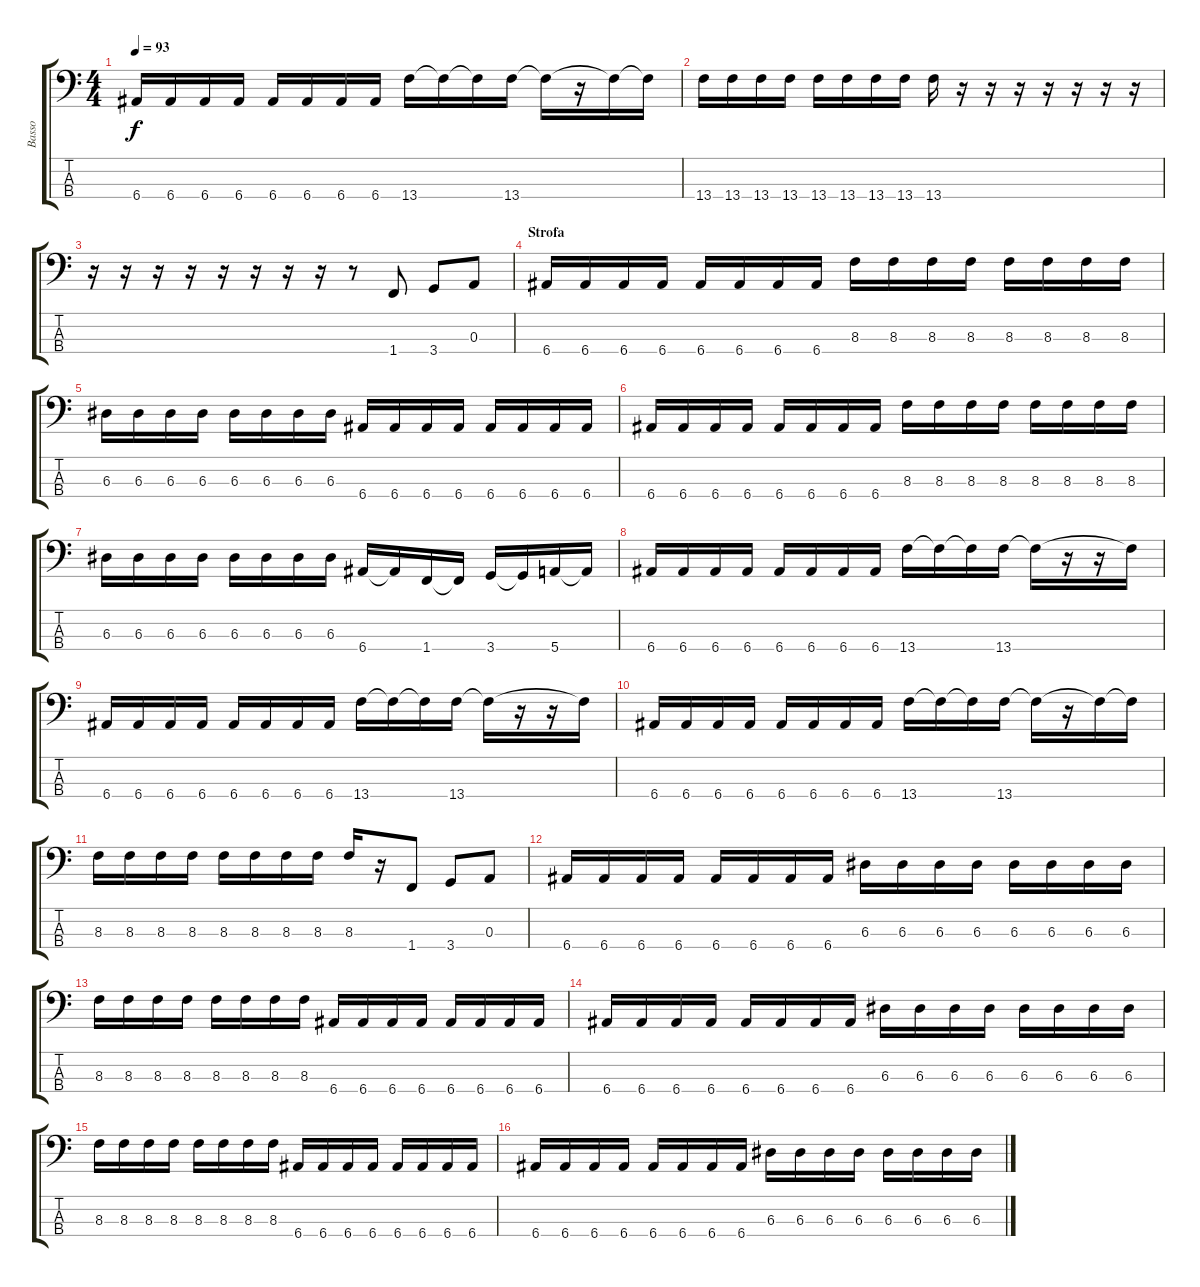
\track ("Basso" "Basso") {instrument electricbassfinger}
\staff {score tabs}
\tuning (G2 D2 A1 E1) {hide}
\ts (4 4)
\tempo 93
\clef f4
\ks c
6.4.16{dy f} 6.4.16 6.4.16 6.4.16 6.4.16 6.4.16 6.4.16 6.4.16 13.4.16 13.4{t}.16 13.4{t}.16 13.4.16 13.4{t}.16 r.16 13.4{t}.16 13.4{t}.16 |
13.4.16 13.4.16 13.4.16 13.4.16 13.4.16 13.4.16 13.4.16 13.4.16 13.4.16 r.16 r.16 r.16 r.16 r.16 r.16 r.16 |
r.16 r.16 r.16 r.16 r.16 r.16 r.16 r.16 r.8 1.4.8 3.4.8 0.3.8 |
\section ("" "Strofa")
6.4.16 6.4.16 6.4.16 6.4.16 6.4.16 6.4.16 6.4.16 6.4.16 8.3.16 8.3.16 8.3.16 8.3.16 8.3.16 8.3.16 8.3.16 8.3.16 |
6.3.16 6.3.16 6.3.16 6.3.16 6.3.16 6.3.16 6.3.16 6.3.16 6.4.16 6.4.16 6.4.16 6.4.16 6.4.16 6.4.16 6.4.16 6.4.16 |
6.4.16 6.4.16 6.4.16 6.4.16 6.4.16 6.4.16 6.4.16 6.4.16 8.3.16 8.3.16 8.3.16 8.3.16 8.3.16 8.3.16 8.3.16 8.3.16 |
6.3.16 6.3.16 6.3.16 6.3.16 6.3.16 6.3.16 6.3.16 6.3.16 6.4.16 6.4{t}.16 1.4.16 1.4{t}.16 3.4.16 3.4{t}.16 5.4.16 5.4{t}.16 |
6.4.16 6.4.16 6.4.16 6.4.16 6.4.16 6.4.16 6.4.16 6.4.16 13.4.16 13.4{t}.16 13.4{t}.16 13.4.16 13.4{t}.16 r.16 r.16 13.4{t}.16 |
6.4.16 6.4.16 6.4.16 6.4.16 6.4.16 6.4.16 6.4.16 6.4.16 13.4.16 13.4{t}.16 13.4{t}.16 13.4.16 13.4{t}.16 r.16 r.16 13.4{t}.16 |
6.4.16 6.4.16 6.4.16 6.4.16 6.4.16 6.4.16 6.4.16 6.4.16 13.4.16 13.4{t}.16 13.4{t}.16 13.4.16 13.4{t}.16 r.16 13.4{t}.16 13.4{t}.16 |
8.3.16 8.3.16 8.3.16 8.3.16 8.3.16 8.3.16 8.3.16 8.3.16 8.3.16 r.16 1.4.8 3.4.8 0.3.8 |
6.4.16 6.4.16 6.4.16 6.4.16 6.4.16 6.4.16 6.4.16 6.4.16 6.3.16 6.3.16 6.3.16 6.3.16 6.3.16 6.3.16 6.3.16 6.3.16 |
8.3.16 8.3.16 8.3.16 8.3.16 8.3.16 8.3.16 8.3.16 8.3.16 6.4.16 6.4.16 6.4.16 6.4.16 6.4.16 6.4.16 6.4.16 6.4.16 |
6.4.16 6.4.16 6.4.16 6.4.16 6.4.16 6.4.16 6.4.16 6.4.16 6.3.16 6.3.16 6.3.16 6.3.16 6.3.16 6.3.16 6.3.16 6.3.16 |
8.3.16 8.3.16 8.3.16 8.3.16 8.3.16 8.3.16 8.3.16 8.3.16 6.4.16 6.4.16 6.4.16 6.4.16 6.4.16 6.4.16 6.4.16 6.4.16 |
6.4.16 6.4.16 6.4.16 6.4.16 6.4.16 6.4.16 6.4.16 6.4.16 6.3.16 6.3.16 6.3.16 6.3.16 6.3.16 6.3.16 6.3.16 6.3.16
